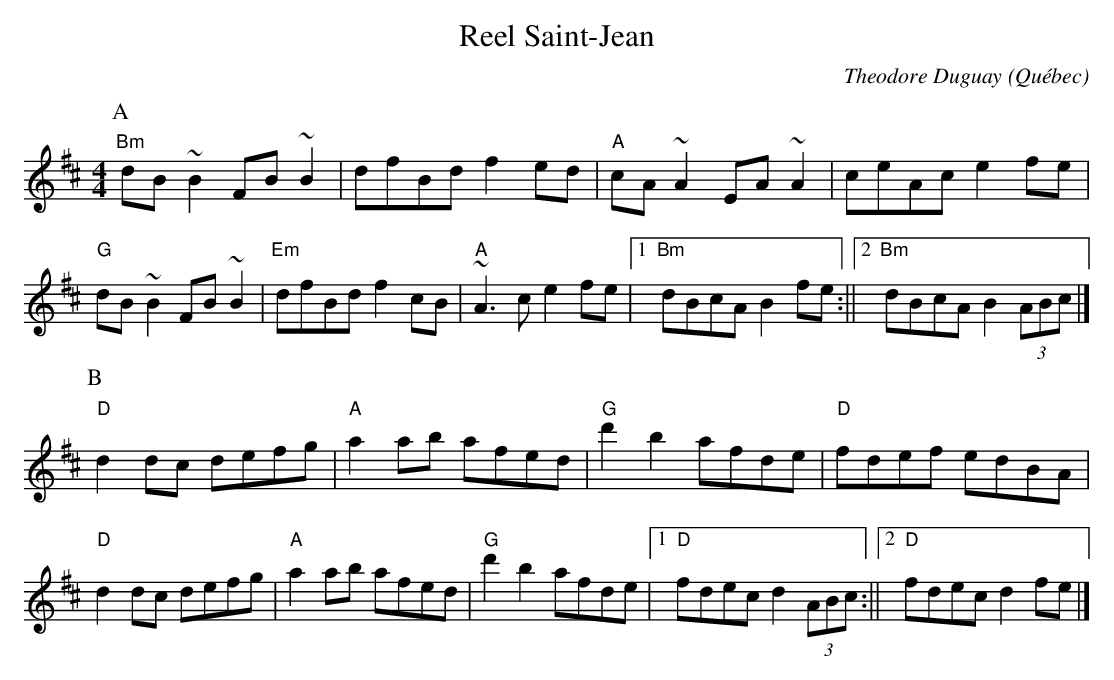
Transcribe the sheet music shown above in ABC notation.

X:1
T:Reel Saint-Jean
C:Theodore Duguay
O:Québec
M:4/4
L:1/8
K:Bmin
P:A
"Bm" dB~B2 FB~B2 | dfBd f2ed | "A" cA~A2 EA~A2 | ceAc e2fe |
"G" dB~B2 FB~B2 | "Em" dfBd f2cB | "A" ~A3c e2fe |1 "Bm" dBcA B2fe :||2 "Bm" dBcA B2(3ABc |]
P:B
"D" d2dc defg|"A" a2ab afed |"G" d'2 b2 afde | "D" fdef edBA |
"D" d2dc defg | "A" a2ab afed | "G" d'2 b2 afde |1 "D" fdec d2(3ABc :||2 "D" fdec d2fe |]
